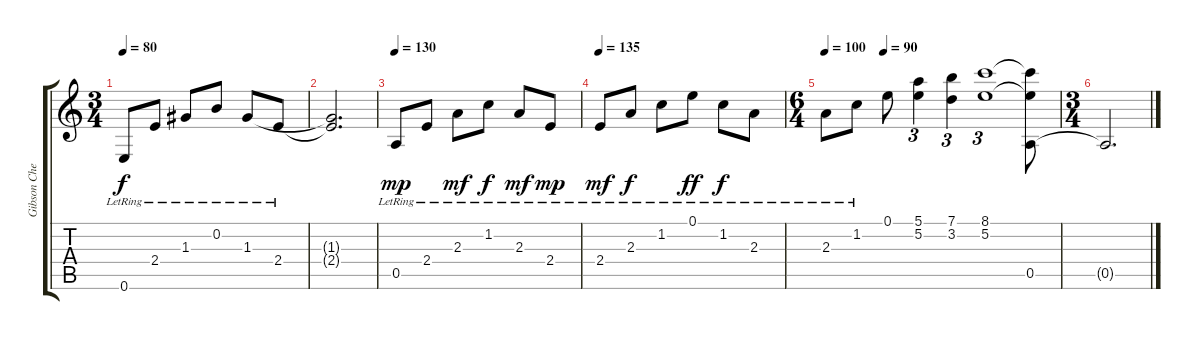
\track ("Gibson Chet Atkins CE Wine Red" "Gibson Che") {instrument electricguitarjazz}
\staff {score tabs}
\tuning (E4 B3 G3 D3 A2 E2) {hide}
\ts (3 4)
\tempo 80
\clef g2
\ks c
0.6{lr}.8{dy f} 2.4{lr}.8 1.3{lr}.8 0.2{lr}.8 1.3{lr}.8 2.4{lr}.8 |
(1.3{t} 2.4{t}).2{d} |
\tempo 130
0.5{lr}.8{dy mp} 2.4{lr}.8 2.3{lr}.8{dy mf} 1.2{lr}.8{dy f} 2.3{lr}.8{dy mf} 2.4{lr}.8{dy mp} |
\tempo 135
2.4{lr}.8{dy mf} 2.3{lr}.8{dy f} 1.2{lr}.8 0.1{lr}.8{dy ff} 1.2{lr}.8{dy f} 2.3{lr}.8 |
\ts (6 4)
\tempo 100
\tempo (90 0.25)
2.3{lr}.8 1.2{lr}.8 0.1.8 (5.1 5.2).4{tu (3 2)} (7.1 3.2).4{tu (3 2)} (8.1 5.2).1{tu (3 2)} (8.1{t} 5.2{t} 0.5).8 |
\ts (3 4)
0.5{t}.2{d}
